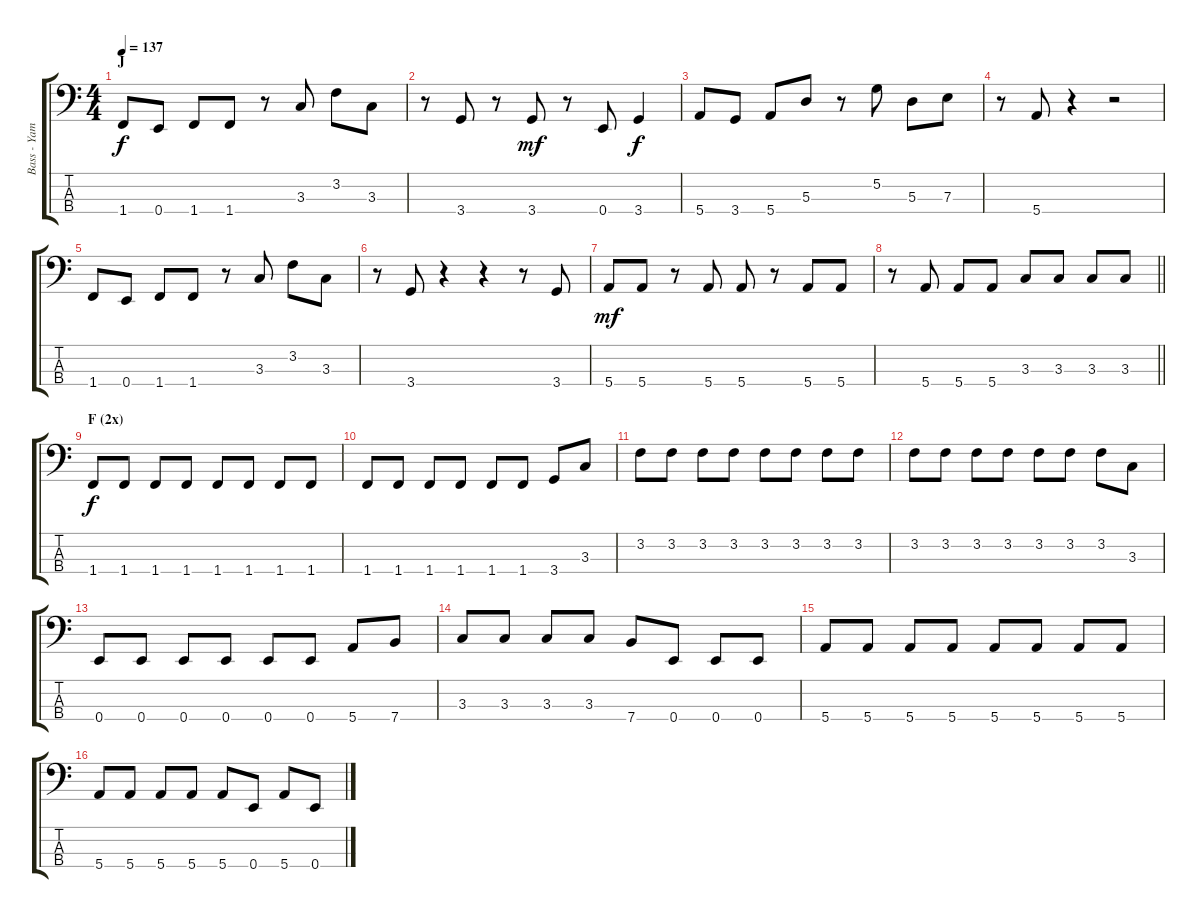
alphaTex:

\track ("Bass - Yamada" "Bass - Yam") {instrument electricbasspick}
\staff {score tabs}
\tuning (G2 D2 A1 E1) {hide}
\ts (4 4)
\section ("" "J")
\tempo 137
\clef f4
\ks c
1.4.8{dy f} 0.4.8 1.4.8 1.4.8 r.8 3.3.8 3.2.8 3.3.8 |
r.8 3.4.8 r.8 3.4.8{dy mf} r.8 0.4.8 3.4.4{dy f} |
5.4.8 3.4.8 5.4.8 5.3.8 r.8 5.2.8 5.3.8 7.3.8 |
r.8 5.4.8 r.4 r.2 |
1.4.8 0.4.8 1.4.8 1.4.8 r.8 3.3.8 3.2.8 3.3.8 |
r.8 3.4.8 r.4 r.4 r.8 3.4.8 |
5.4.8{dy mf} 5.4.8 r.8 5.4.8 5.4.8 r.8 5.4.8 5.4.8 |
\barLineRight lightlight
r.8 5.4.8 5.4.8 5.4.8 3.3.8 3.3.8 3.3.8 3.3.8 |
\section ("" "F (2x)")
1.4.8{dy f} 1.4.8 1.4.8 1.4.8 1.4.8 1.4.8 1.4.8 1.4.8 |
1.4.8 1.4.8 1.4.8 1.4.8 1.4.8 1.4.8 3.4.8 3.3.8 |
3.2.8 3.2.8 3.2.8 3.2.8 3.2.8 3.2.8 3.2.8 3.2.8 |
3.2.8 3.2.8 3.2.8 3.2.8 3.2.8 3.2.8 3.2.8 3.3.8 |
0.4.8 0.4.8 0.4.8 0.4.8 0.4.8 0.4.8 5.4.8 7.4.8 |
3.3.8 3.3.8 3.3.8 3.3.8 7.4.8 0.4.8 0.4.8 0.4.8 |
5.4.8 5.4.8 5.4.8 5.4.8 5.4.8 5.4.8 5.4.8 5.4.8 |
5.4.8 5.4.8 5.4.8 5.4.8 5.4.8 0.4.8 5.4.8 0.4.8
